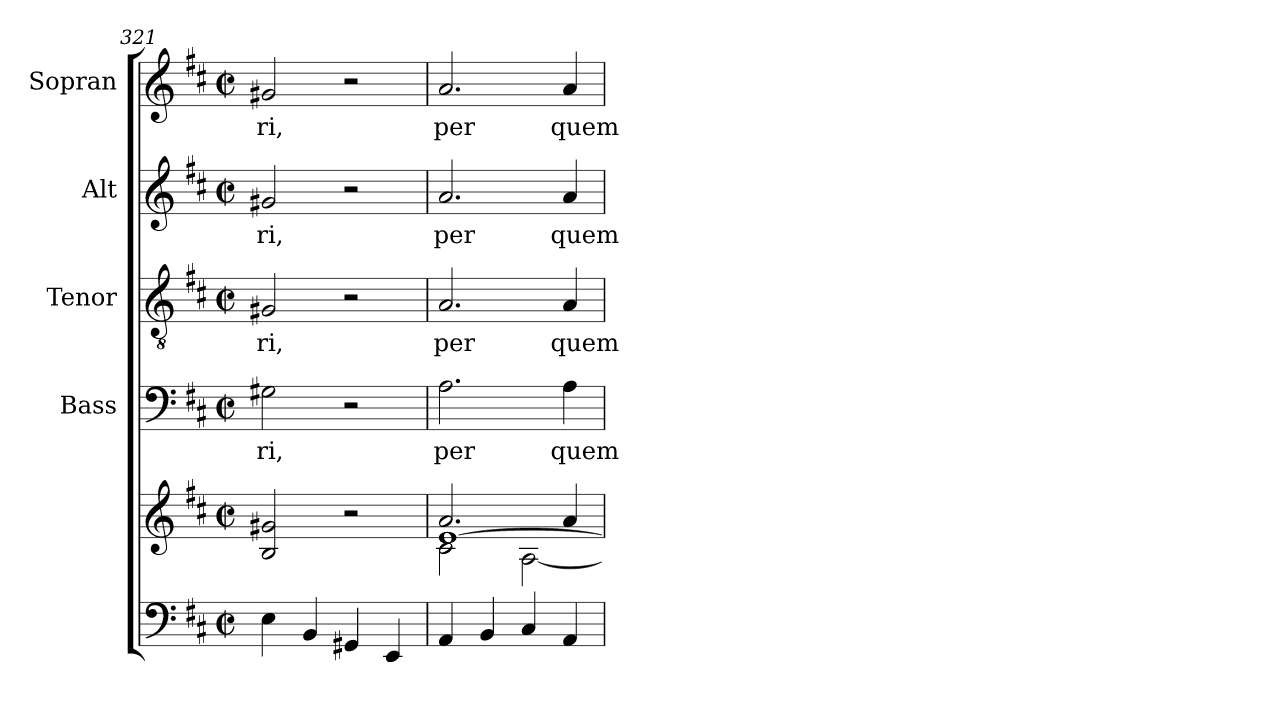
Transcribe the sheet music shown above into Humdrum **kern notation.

**kern	**kern	**kern	**text	**kern	**text	**kern	**text	**kern	**text
*part5	*part5	*part4	*part4	*part3	*part3	*part2	*part2	*part1	*part1
*staff6	*staff5	*staff4	*staff4	*staff3	*staff3	*staff2	*staff2	*staff1	*staff1
*	*	*I"Bass	*	*I"Tenor	*	*I"Alt	*	*I"Sopran	*
*	*	*I'B.	*	*I'T.	*	*I'A.	*	*I'S.	*
!!LO:LB:g=z
*clefF4	*clefG2	*clefF4	*	*clefGv2	*	*clefG2	*	*clefG2	*
*k[f#c#]	*k[f#c#]	*k[f#c#]	*	*k[f#c#]	*	*k[f#c#]	*	*k[f#c#]	*
*D:	*D:	*D:	*	*D:	*	*D:	*	*D:	*
*M2/2	*M2/2	*M2/2	*	*M2/2	*	*M2/2	*	*M2/2	*
*met(c|)	*met(c|)	*met(c|)	*	*met(c|)	*	*met(c|)	*	*met(c|)	*
=321	=321	=321	=321	=321	=321	=321	=321	=321	=321
!	!	!	!LO:LY:b	!	!LO:LY:b	!	!LO:LY:b	!	!LO:LY:b
4E\	2B/ 2g#X/	2G#X\	-ri,	2G#X/	-ri,	2g#X/	-ri,	2g#X/	-ri,
4BB/	.	.	.	.	.	.	.	.	.
4GG#X/	2r	2r	.	2r	.	2r	.	2r	.
4EE/	.	.	.	.	.	.	.	.	.
=322	=322	=322	=322	=322	=322	=322	=322	=322	=322
*	*^	*	*	*	*	*	*	*	*
*	*	*^	*	*	*	*	*	*	*	*
!	!	!	!	!	!LO:LY:b	!	!LO:LY:b	!	!LO:LY:b	!	!LO:LY:b
4AA/	2.a/	2c#\	[1e	2.A\	per	2.A/	per	2.a/	per	2.a/	per
4BB/	.	.	.	.	.	.	.	.	.	.	.
4C#/	.	[<2A\	.	.	.	.	.	.	.	.	.
!	!	!	!	!	!LO:LY:b	!	!LO:LY:b	!	!LO:LY:b	!	!LO:LY:b
4AA/	4a/	.	.	4A\	quem	4A/	quem	4a/	quem	4a/	quem
*	*v	*v	*v	*	*	*	*	*	*	*	*
=	=	=	=	=	=	=	=	=	=
*-	*-	*-	*-	*-	*-	*-	*-	*-	*-
